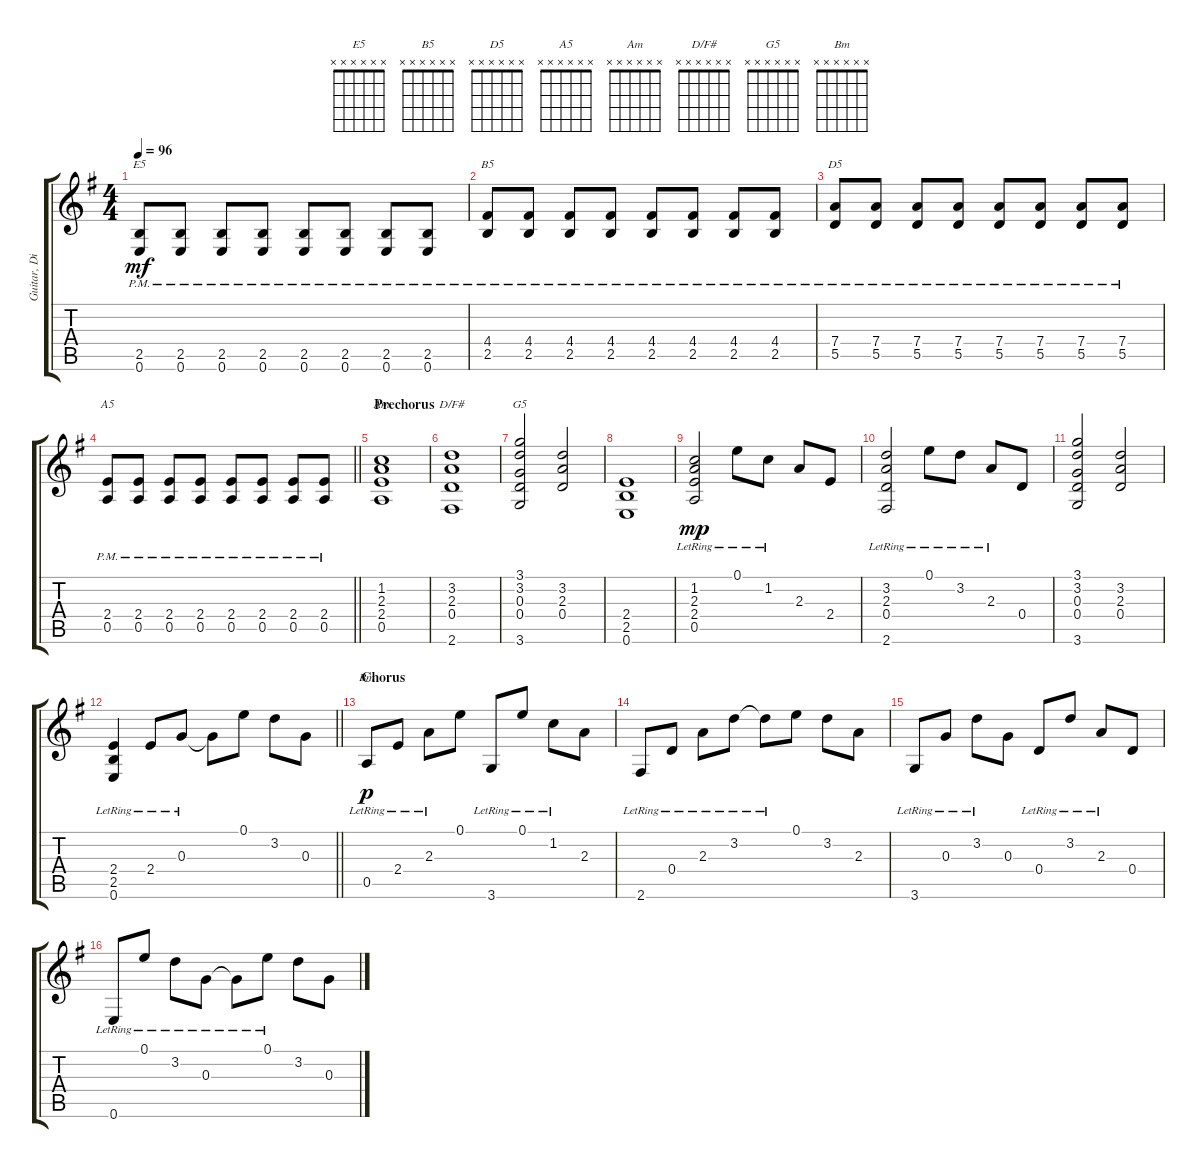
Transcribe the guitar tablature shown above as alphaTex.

\track ("Guitar, Distortion" "Guitar, Di") {instrument distortionguitar}
\staff {score tabs}
\tuning (E4 B3 G3 D3 A2 E2) {hide}
\chord ("E5" x x x x x x)
\chord ("B5" x x x x x x)
\chord ("D5" x x x x x x)
\chord ("A5" x x x x x x)
\chord ("Am" x x x x x x)
\chord ("D/F#" x x x x x x)
\chord ("G5" x x x x x x)
\chord ("Bm" x x x x x x)
\ts (4 4)
\tempo 96
\clef g2
\ks g
(2.5{pm} 0.6{pm}).8{ch "E5" dy mf} (2.5{pm} 0.6{pm}).8 (2.5{pm} 0.6{pm}).8 (2.5{pm} 0.6{pm}).8 (2.5{pm} 0.6{pm}).8 (2.5{pm} 0.6{pm}).8 (2.5{pm} 0.6{pm}).8 (2.5{pm} 0.6{pm}).8 |
(4.4{pm} 2.5{pm}).8{ch "B5"} (4.4{pm} 2.5{pm}).8 (4.4{pm} 2.5{pm}).8 (4.4{pm} 2.5{pm}).8 (4.4{pm} 2.5{pm}).8 (4.4{pm} 2.5{pm}).8 (4.4{pm} 2.5{pm}).8 (4.4{pm} 2.5{pm}).8 |
(7.4{pm} 5.5{pm}).8{ch "D5"} (7.4{pm} 5.5{pm}).8 (7.4{pm} 5.5{pm}).8 (7.4{pm} 5.5{pm}).8 (7.4{pm} 5.5{pm}).8 (7.4{pm} 5.5{pm}).8 (7.4{pm} 5.5{pm}).8 (7.4{pm} 5.5{pm}).8 |
\barLineRight lightlight
(2.4{pm} 0.5{pm}).8{ch "A5"} (2.4{pm} 0.5{pm}).8 (2.4{pm} 0.5{pm}).8 (2.4{pm} 0.5{pm}).8 (2.4{pm} 0.5{pm}).8 (2.4{pm} 0.5{pm}).8 (2.4{pm} 0.5{pm}).8 (2.4{pm} 0.5{pm}).8 |
\section ("" "Prechorus")
(1.2 2.3 2.4 0.5).1{ch "Am"} |
(3.2 2.3 0.4 2.6).1{ch "D/F#"} |
(3.1 3.2 0.3 0.4 3.6).2{ch "G5"} (3.2 2.3 0.4).2 |
(2.4 2.5 0.6).1 |
(1.2{lr} 2.3{lr} 2.4{lr} 0.5{lr}).2{dy mp} 0.1{lr}.8 1.2{lr}.8 2.3.8 2.4.8 |
(3.2{lr} 2.3{lr} 0.4{lr} 2.6{lr}).2 0.1{lr}.8 3.2{lr}.8 2.3{lr}.8 0.4.8 |
(3.1 3.2 0.3 0.4 3.6).2 (3.2 2.3 0.4).2 |
\barLineRight lightlight
(2.4{lr} 2.5{lr} 0.6{lr}).4 2.4{lr}.8 0.3{lr}.8 0.3{t}.8 0.1.8 3.2.8 0.3.8 |
\section ("" "Chorus")
0.5{lr}.8{ch "Bm" dy p} 2.4{lr}.8 2.3{lr}.8 0.1.8 3.6{lr}.8 0.1{lr}.8 1.2{lr}.8 2.3.8 |
2.6{lr}.8 0.4{lr}.8 2.3{lr}.8 3.2{lr}.8 3.2{lr t}.8 0.1.8 3.2.8 2.3.8 |
3.6{lr}.8 0.3{lr}.8 3.2{lr}.8 0.3.8 0.4{lr}.8 3.2{lr}.8 2.3{lr}.8 0.4.8 |
0.6{lr}.8 0.1{lr}.8 3.2{lr}.8 0.3{lr}.8 0.3{lr t}.8 0.1{lr}.8 3.2.8 0.3.8
